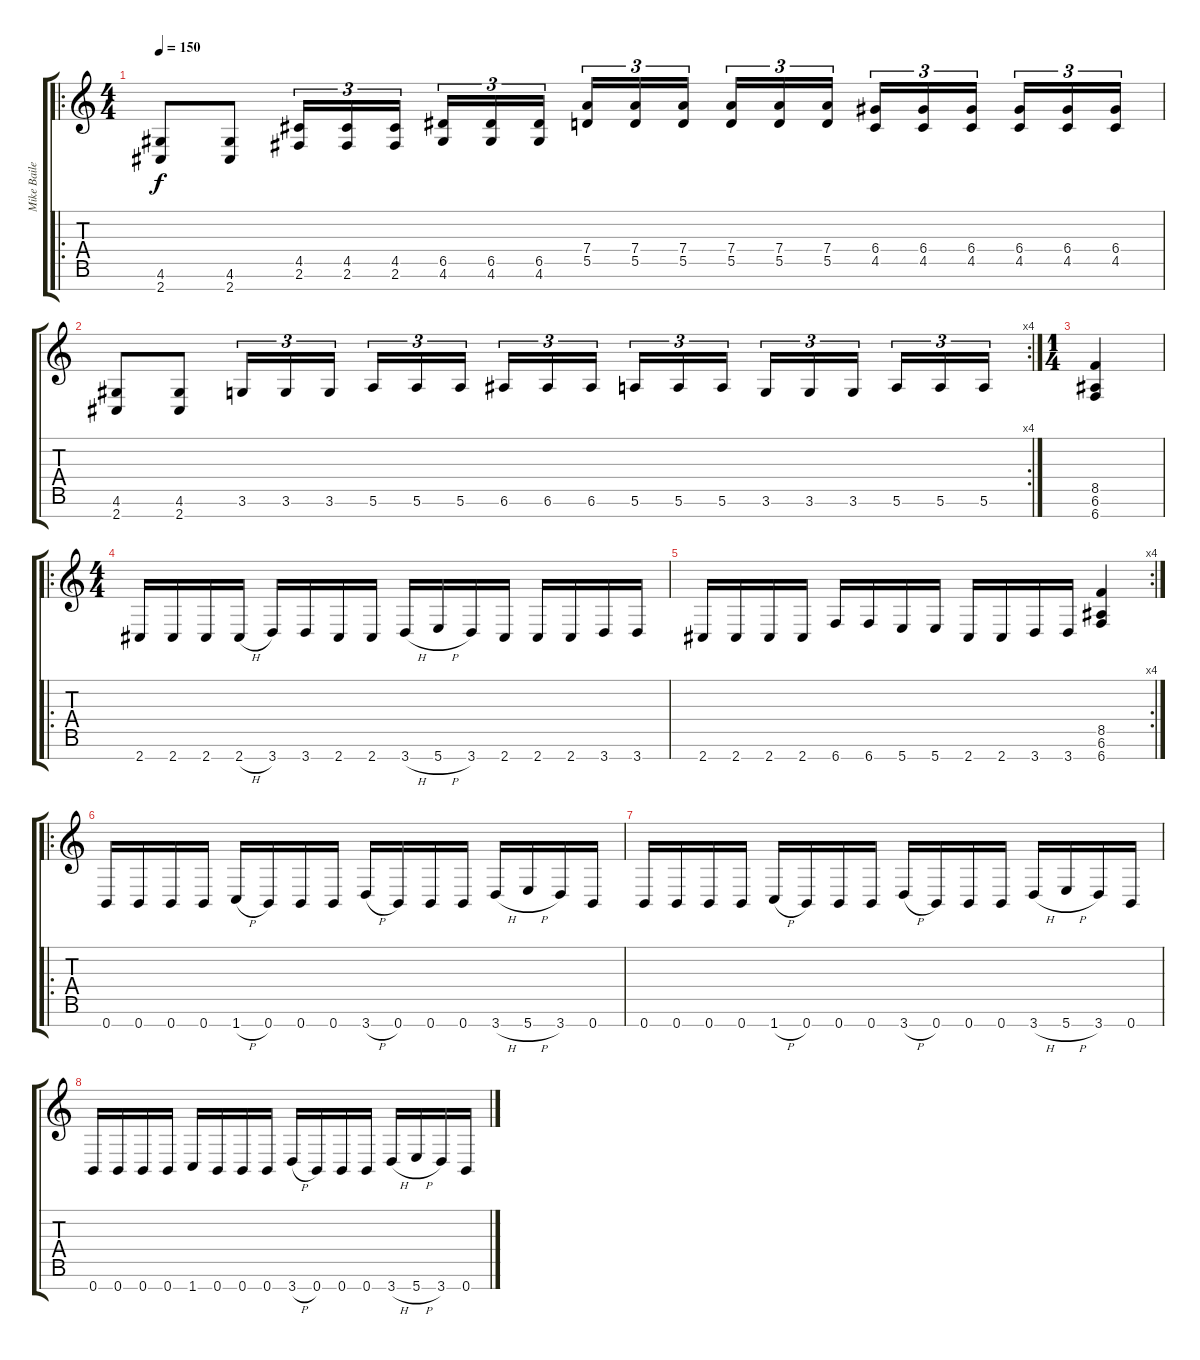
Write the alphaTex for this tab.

\track ("Mike Bailey" "Mike Baile") {instrument distortionguitar}
\staff {score tabs}
\tuning (E4 B3 G3 D3 A2 E2 B1) {hide}
\ro
\ts (4 4)
\tempo 150
\clef g2
\ks c
(4.6 2.7).8{dy f instrument distortionguitar} (4.6 2.7).8 (4.5 2.6).16{tu (3 2)} (4.5 2.6).16{tu (3 2)} (4.5 2.6).16{tu (3 2)} (6.5 4.6).16{tu (3 2)} (6.5 4.6).16{tu (3 2)} (6.5 4.6).16{tu (3 2)} (7.4 5.5).16{tu (3 2)} (7.4 5.5).16{tu (3 2)} (7.4 5.5).16{tu (3 2)} (7.4 5.5).16{tu (3 2)} (7.4 5.5).16{tu (3 2)} (7.4 5.5).16{tu (3 2)} (6.4 4.5).16{tu (3 2)} (6.4 4.5).16{tu (3 2)} (6.4 4.5).16{tu (3 2)} (6.4 4.5).16{tu (3 2)} (6.4 4.5).16{tu (3 2)} (6.4 4.5).16{tu (3 2)} |
\rc 4
(4.6 2.7).8 (4.6 2.7).8 3.6.16{tu (3 2)} 3.6.16{tu (3 2)} 3.6.16{tu (3 2)} 5.6.16{tu (3 2)} 5.6.16{tu (3 2)} 5.6.16{tu (3 2)} 6.6.16{tu (3 2)} 6.6.16{tu (3 2)} 6.6.16{tu (3 2)} 5.6.16{tu (3 2)} 5.6.16{tu (3 2)} 5.6.16{tu (3 2)} 3.6.16{tu (3 2)} 3.6.16{tu (3 2)} 3.6.16{tu (3 2)} 5.6.16{tu (3 2)} 5.6.16{tu (3 2)} 5.6.16{tu (3 2)} |
\ts (1 4)
(8.5 6.6 6.7).4 |
\ro
\ts (4 4)
2.7.16 2.7.16 2.7.16 2.7{h}.16 3.7.16 3.7.16 2.7.16 2.7.16 3.7{h}.16 5.7{h}.16 3.7.16 2.7.16 2.7.16 2.7.16 3.7.16 3.7.16 |
\rc 4
2.7.16 2.7.16 2.7.16 2.7.16 6.7.16 6.7.16 5.7.16 5.7.16 2.7.16 2.7.16 3.7.16 3.7.16 (8.5 6.6 6.7).4 |
\ro
0.7.16 0.7.16 0.7.16 0.7.16 1.7{h}.16 0.7.16 0.7.16 0.7.16 3.7{h}.16 0.7.16 0.7.16 0.7.16 3.7{h}.16 5.7{h}.16 3.7.16 0.7.16 |
0.7.16 0.7.16 0.7.16 0.7.16 1.7{h}.16 0.7.16 0.7.16 0.7.16 3.7{h}.16 0.7.16 0.7.16 0.7.16 3.7{h}.16 5.7{h}.16 3.7.16 0.7.16 |
0.7.16 0.7.16 0.7.16 0.7.16 1.7.16 0.7.16 0.7.16 0.7.16 3.7{h}.16 0.7.16 0.7.16 0.7.16 3.7{h}.16 5.7{h}.16 3.7.16 0.7.16
